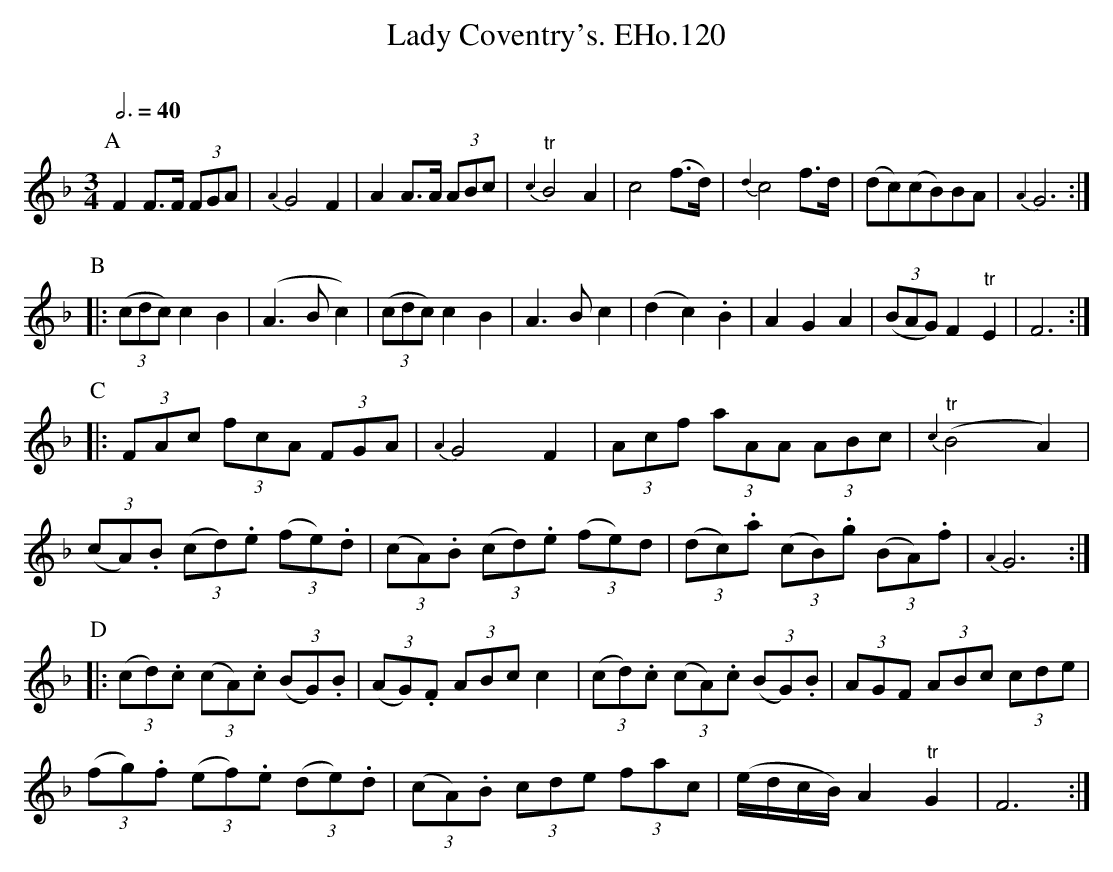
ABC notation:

X:1
T:Lady Coventry's. EHo.120
M:3/4
L:1/8
Q:3/4=40
O:
K:F
P:A
F2F>F (3FGA | {A2}G4F2 | A2A>A (3ABc | {c2}"tr"B4A2 | c4(f>d) | {d2}c4 f>d | (dc)(cB)BA | {A2}G6 :|
P:B
|: (3(cdc) c2B2 | (A3Bc2) | (3(cdc) c2B2 | A3Bc2 | (d2c2).B2 | A2G2A2 | (3(BAG) F2"tr"E2 | F6 :|
P:C
|: (3FAc (3fcA (3FGA | {A2}G4F2 | (3Acf  (3aAA  (3ABc | {c2}"tr"(B4A2) |
(3(cA).B (3(cd).e (3(fe).d | (3(cA).B (3(cd).e (3(fe)d | (3(dc).a (3(cB).g (3(BA).f | {A2}G6 :|
P:D
|: (3(cd).c (3(cA).c (3(BG).B | (3(AG).F (3ABc c2 | (3(cd).c (3(cA).c (3(BG).B | (3AGF (3ABc (3cde |
(3(fg).f (3(ef).e (3(de).d | (3(cA).B (3cde (3fac | (e/d/c/B/) A2"tr"G2 | F6 :|
